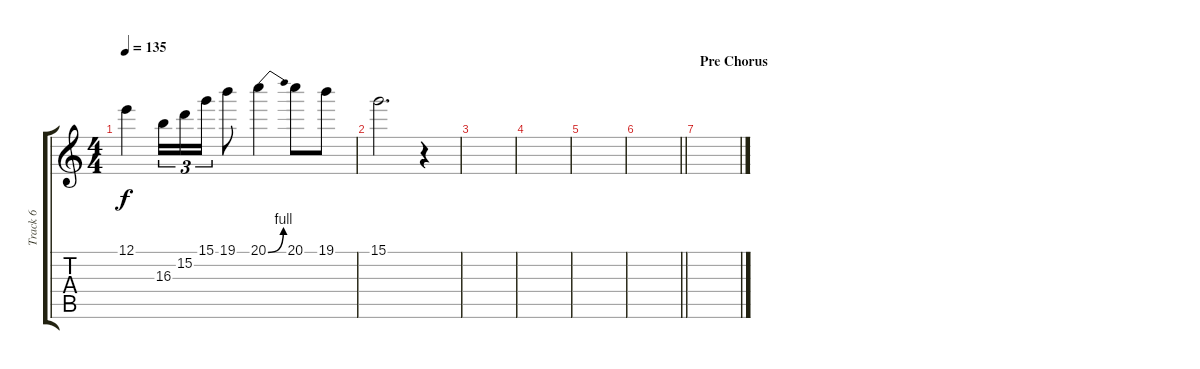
\track ("Track 6" "Track 6") {instrument distortionguitar}
\staff {score tabs}
\tuning (E4 B3 G3 D3 A2 E2) {hide}
\ts (4 4)
\tempo 135
\clef g2
\ks c
12.1.4{dy f} 16.3.16{tu (3 2)} 15.2.16{tu (3 2)} 15.1.16{tu (3 2)} 19.1.8 20.1{be (bend 0 0 60 4)}.4 20.1.8 19.1.8 |
15.1.2{d} r.4 |
|
|
|
\barLineRight lightlight
|
\section ("" "Pre Chorus")
